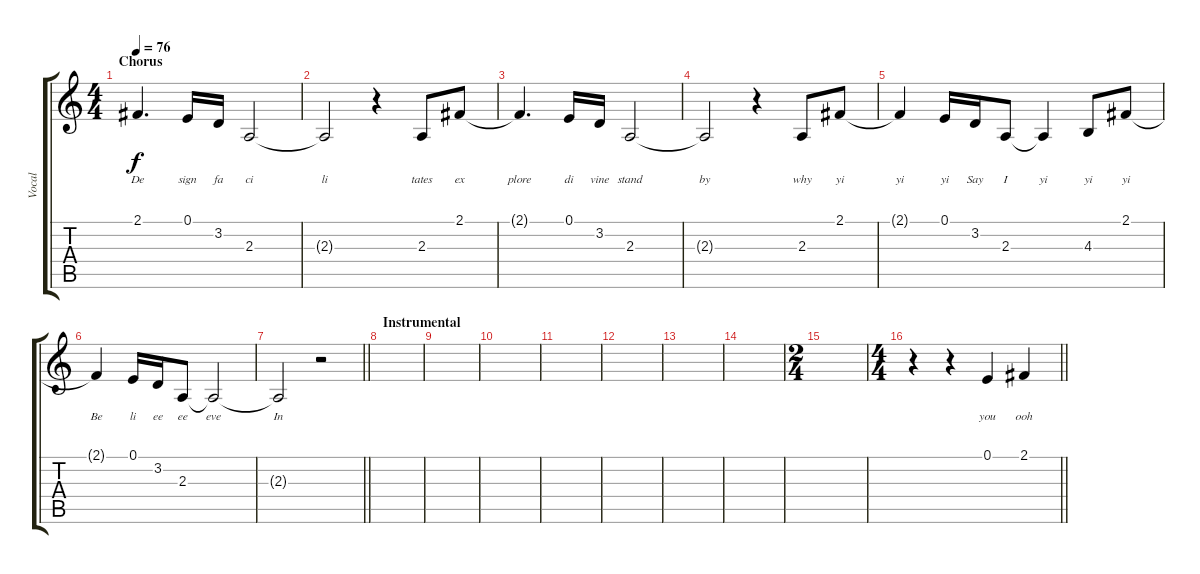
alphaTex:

\track ("Vocal" "Vocal") {instrument acousticgrandpiano}
\staff {score tabs}
\tuning (E4 B3 G3 D3 A2 E2) {hide}
\ts (4 4)
\section ("" "Chorus")
\tempo 76
\clef g2
\ks c
2.1{t}.4{d lyrics (0 "De") lyrics (1 "") lyrics (2 "") lyrics (3 "") lyrics (4 "") dy f} 0.1.16{lyrics (0 "sign") lyrics (1 "") lyrics (2 "") lyrics (3 "") lyrics (4 "")} 3.2.16{lyrics (0 "fa") lyrics (1 "") lyrics (2 "") lyrics (3 "") lyrics (4 "")} 2.3.2{lyrics (0 "ci") lyrics (1 "") lyrics (2 "") lyrics (3 "") lyrics (4 "")} |
2.3{t}.2{lyrics (0 "li") lyrics (1 "") lyrics (2 "") lyrics (3 "") lyrics (4 "")} r.4 2.3.8{lyrics (0 "tates") lyrics (1 "") lyrics (2 "") lyrics (3 "") lyrics (4 "")} 2.1.8{lyrics (0 "ex") lyrics (1 "") lyrics (2 "") lyrics (3 "") lyrics (4 "")} |
2.1{t}.4{d lyrics (0 "plore") lyrics (1 "") lyrics (2 "") lyrics (3 "") lyrics (4 "")} 0.1.16{lyrics (0 "di") lyrics (1 "") lyrics (2 "") lyrics (3 "") lyrics (4 "")} 3.2.16{lyrics (0 "vine") lyrics (1 "") lyrics (2 "") lyrics (3 "") lyrics (4 "")} 2.3.2{lyrics (0 "stand") lyrics (1 "") lyrics (2 "") lyrics (3 "") lyrics (4 "")} |
2.3{t}.2{lyrics (0 "by") lyrics (1 "") lyrics (2 "") lyrics (3 "") lyrics (4 "")} r.4 2.3.8{lyrics (0 "why") lyrics (1 "") lyrics (2 "") lyrics (3 "") lyrics (4 "")} 2.1.8{lyrics (0 "yi") lyrics (1 "") lyrics (2 "") lyrics (3 "") lyrics (4 "")} |
2.1{t}.4{lyrics (0 "yi") lyrics (1 "") lyrics (2 "") lyrics (3 "") lyrics (4 "")} 0.1.16{lyrics (0 "yi") lyrics (1 "") lyrics (2 "") lyrics (3 "") lyrics (4 "")} 3.2.16{lyrics (0 "Say") lyrics (1 "") lyrics (2 "") lyrics (3 "") lyrics (4 "")} 2.3.8{lyrics (0 "I") lyrics (1 "") lyrics (2 "") lyrics (3 "") lyrics (4 "")} 2.3{t}.4{lyrics (0 "yi") lyrics (1 "") lyrics (2 "") lyrics (3 "") lyrics (4 "")} 4.3.8{lyrics (0 "yi") lyrics (1 "") lyrics (2 "") lyrics (3 "") lyrics (4 "")} 2.1.8{lyrics (0 "yi") lyrics (1 "") lyrics (2 "") lyrics (3 "") lyrics (4 "")} |
2.1{t}.4{lyrics (0 "Be") lyrics (1 "") lyrics (2 "") lyrics (3 "") lyrics (4 "")} 0.1.16{lyrics (0 "li") lyrics (1 "") lyrics (2 "") lyrics (3 "") lyrics (4 "")} 3.2.16{lyrics (0 "ee") lyrics (1 "") lyrics (2 "") lyrics (3 "") lyrics (4 "")} 2.3.8{lyrics (0 "ee") lyrics (1 "") lyrics (2 "") lyrics (3 "") lyrics (4 "")} 2.3{t}.2{lyrics (0 "eve") lyrics (1 "") lyrics (2 "") lyrics (3 "") lyrics (4 "")} |
\barLineRight lightlight
2.3{t}.2{lyrics (0 "In") lyrics (1 "") lyrics (2 "") lyrics (3 "") lyrics (4 "")} r.2 |
\section ("" "Instrumental")
|
|
|
|
|
|
|
\ts (2 4)
|
\ts (4 4)
\barLineRight lightlight
r.4 r.4 0.1.4{lyrics (0 "you") lyrics (1 "") lyrics (2 "") lyrics (3 "") lyrics (4 "")} 2.1.4{lyrics (0 "ooh") lyrics (1 "") lyrics (2 "") lyrics (3 "") lyrics (4 "")}
